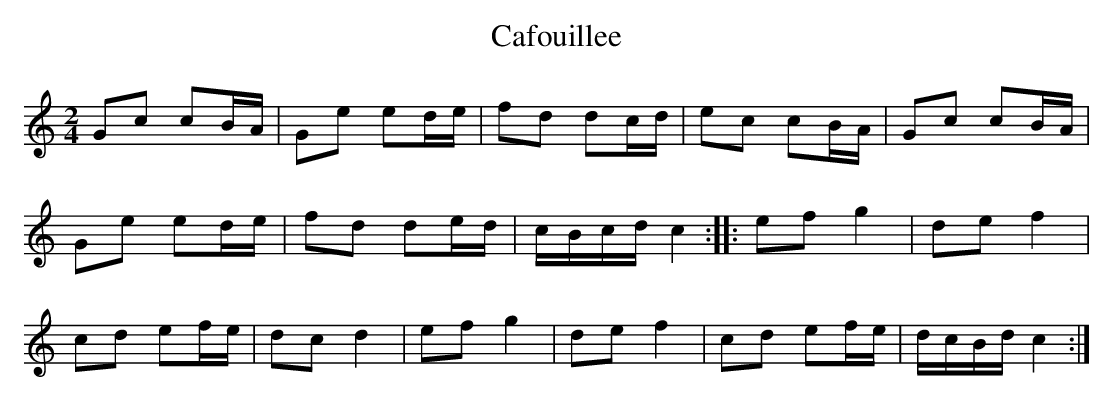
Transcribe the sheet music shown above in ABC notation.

X:1
T:Cafouillee
L:1/8
M:2/4
K:C major
Gc cB/A/ | Ge ed/e/ | fd dc/d/ | ec cB/A/ | Gc cB/A/ |
Ge ed/e/ | fd de/d/ | c/B/c/d/ c2 :: ef g2 | de f2 |
cd ef/e/ | dc d2 | ef g2 | de f2 | cd ef/e/ | d/c/B/d/ c2 :|
